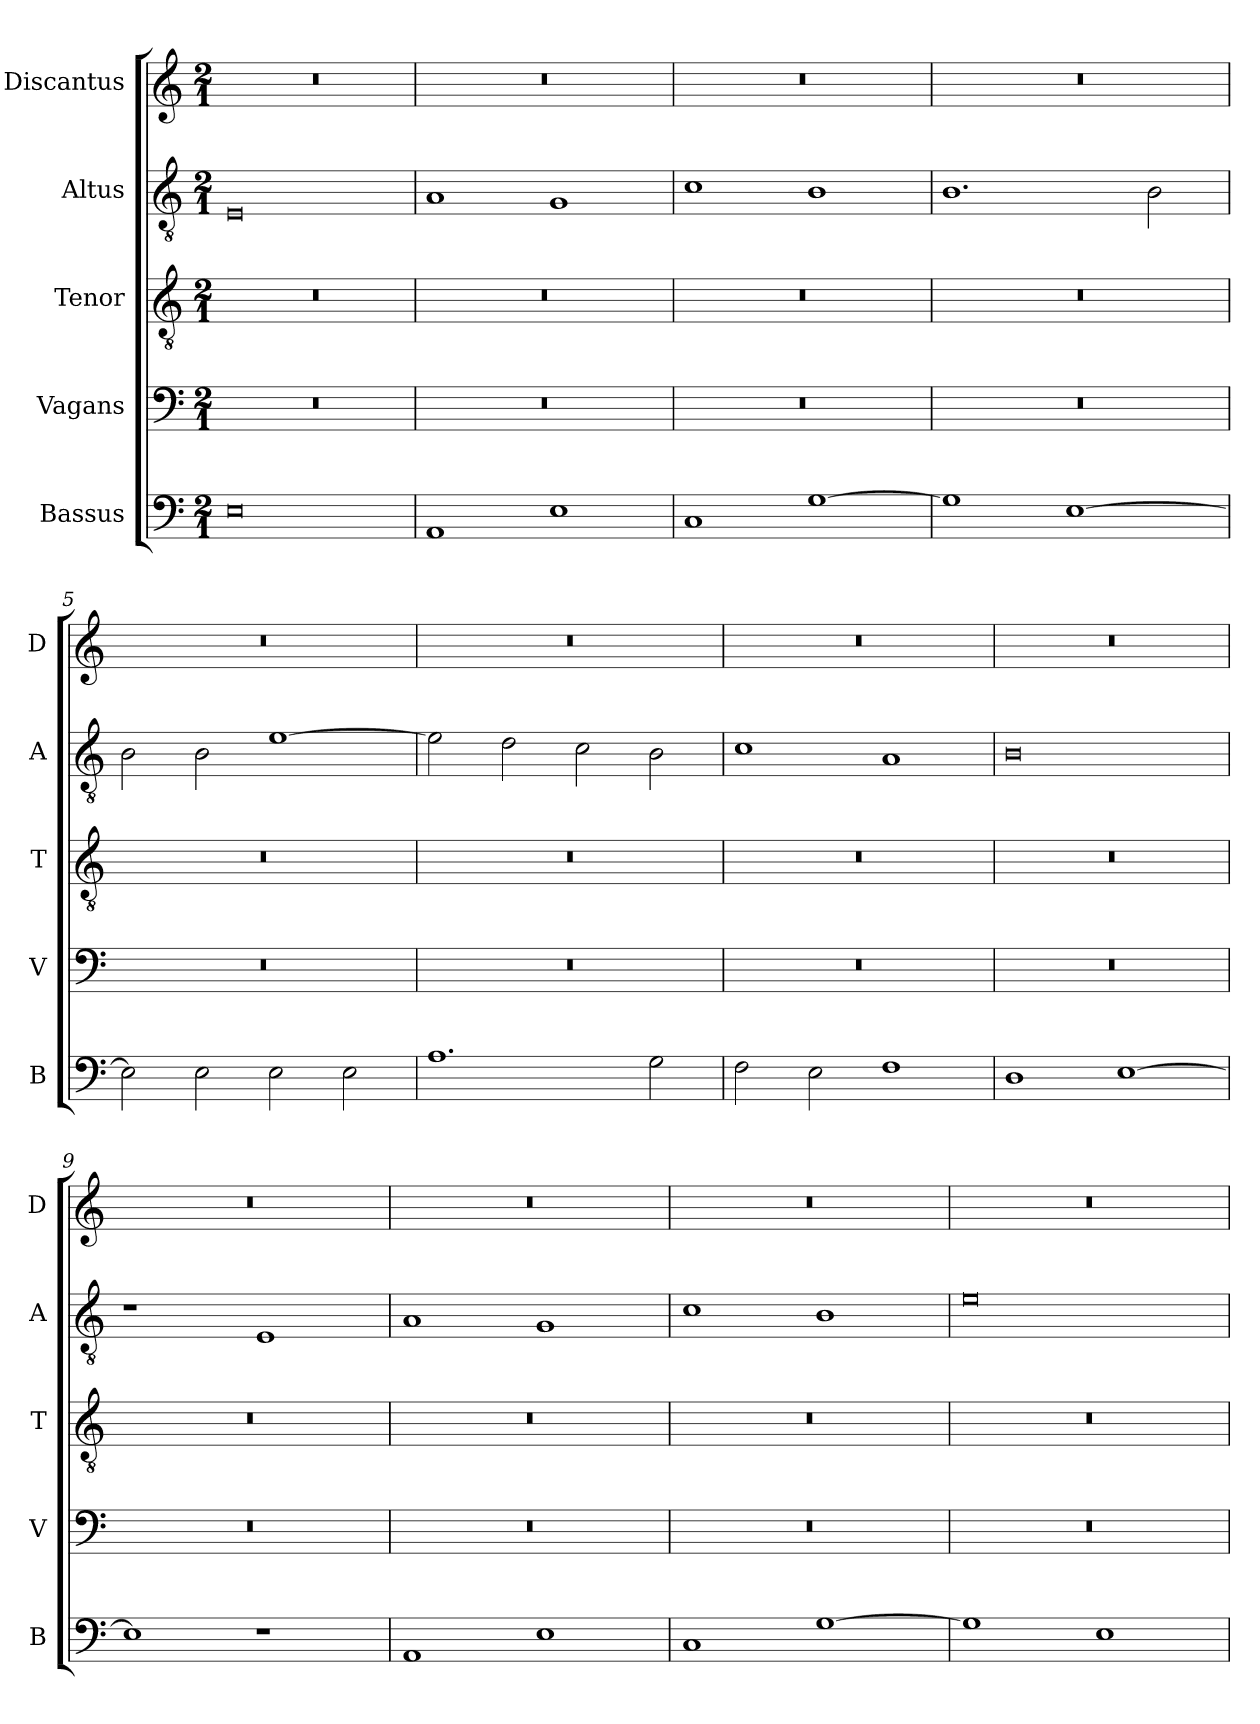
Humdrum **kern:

**kern	**kern	**kern	**kern	**kern
*part5	*part4	*part3	*part2	*part1
*staff5	*staff4	*staff3	*staff2	*staff1
*I"Bassus	*I"Vagans	*I"Tenor	*I"Altus	*I"Discantus
*I'B	*I'V	*I'T	*I'A	*I'D
*clefF4	*clefF4	*clefGv2	*clefGv2	*clefG2
*k[]	*k[]	*k[]	*k[]	*k[]
*a:	*a:	*a:	*a:	*a:
*M2/1	*M2/1	*M2/1	*M2/1	*M2/1
=1	=1	=1	=1	=1
0E	0r	0r	0E	0r
=2	=2	=2	=2	=2
1AA	0r	0r	1A	0r
1E	.	.	1G	.
=3	=3	=3	=3	=3
1C	0r	0r	1c	0r
[1G	.	.	1B	.
=4	=4	=4	=4	=4
1G]	0r	0r	1.B	0r
[1E	.	.	.	.
.	.	.	2B	.
=5	=5	=5	=5	=5
2E]	0r	0r	2B	0r
2E	.	.	2B	.
2E	.	.	[1e	.
2E	.	.	.	.
=6	=6	=6	=6	=6
1.A	0r	0r	2e]	0r
.	.	.	2d	.
.	.	.	2c	.
2G	.	.	2B	.
=7	=7	=7	=7	=7
2F	0r	0r	1c	0r
2E	.	.	.	.
1F	.	.	1A	.
=8	=8	=8	=8	=8
1D	0r	0r	0B	0r
[1E	.	.	.	.
=9	=9	=9	=9	=9
1E]	0r	0r	1r	0r
1r	.	.	1E	.
=10	=10	=10	=10	=10
1AA	0r	0r	1A	0r
1E	.	.	1G	.
=11	=11	=11	=11	=11
1C	0r	0r	1c	0r
[1G	.	.	1B	.
=12	=12	=12	=12	=12
1G]	0r	0r	0e	0r
1E	.	.	.	.
=	=	=	=	=
*-	*-	*-	*-	*-
